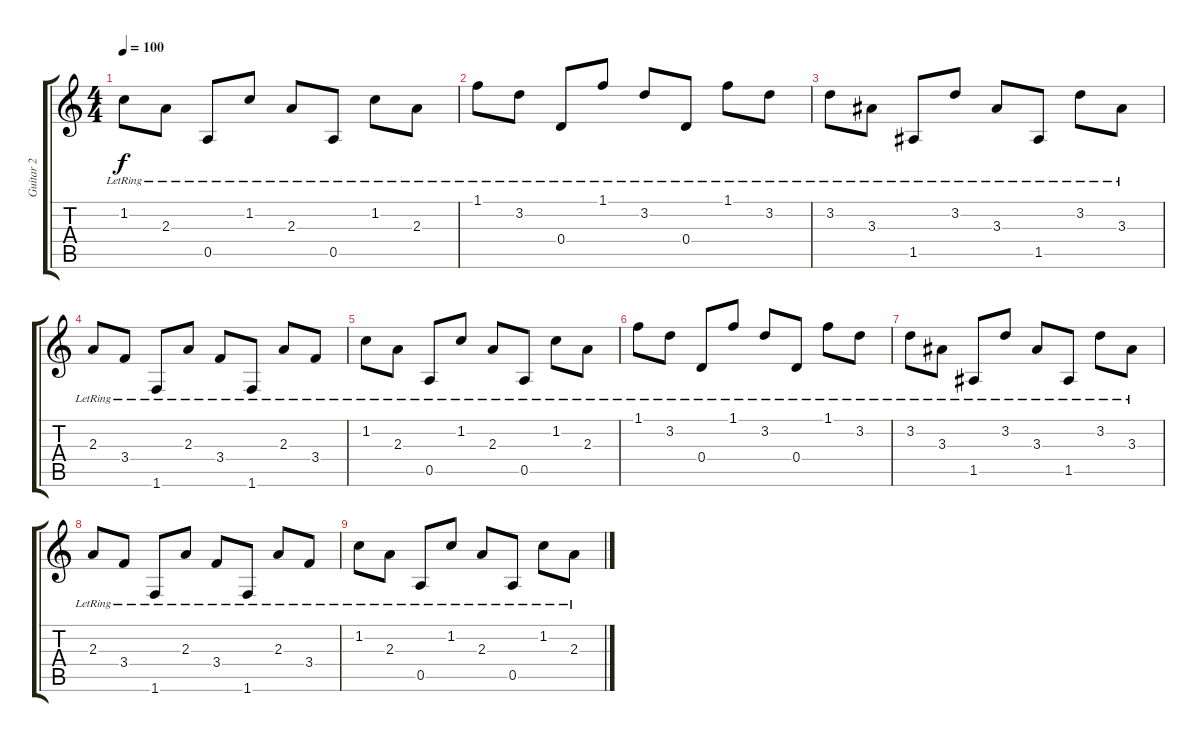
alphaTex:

\track ("Guitar 2" "Guitar 2") {instrument acousticguitarsteel}
\staff {score tabs}
\tuning (E4 B3 G3 D3 A2 E2) {hide}
\ts (4 4)
\tempo 100
\clef g2
\ks c
1.2{lr}.8{dy f} 2.3{lr}.8 0.5{lr}.8 1.2{lr}.8 2.3{lr}.8 0.5{lr}.8 1.2{lr}.8 2.3{lr}.8 |
1.1{lr}.8 3.2{lr}.8 0.4{lr}.8 1.1{lr}.8 3.2{lr}.8 0.4{lr}.8 1.1{lr}.8 3.2{lr}.8 |
3.2{lr}.8 3.3{lr}.8 1.5{lr}.8 3.2{lr}.8 3.3{lr}.8 1.5{lr}.8 3.2{lr}.8 3.3{lr}.8 |
2.3{lr}.8 3.4{lr}.8 1.6{lr}.8 2.3{lr}.8 3.4{lr}.8 1.6{lr}.8 2.3{lr}.8 3.4{lr}.8 |
1.2{lr}.8 2.3{lr}.8 0.5{lr}.8 1.2{lr}.8 2.3{lr}.8 0.5{lr}.8 1.2{lr}.8 2.3{lr}.8 |
1.1{lr}.8 3.2{lr}.8 0.4{lr}.8 1.1{lr}.8 3.2{lr}.8 0.4{lr}.8 1.1{lr}.8 3.2{lr}.8 |
3.2{lr}.8 3.3{lr}.8 1.5{lr}.8 3.2{lr}.8 3.3{lr}.8 1.5{lr}.8 3.2{lr}.8 3.3{lr}.8 |
2.3{lr}.8 3.4{lr}.8 1.6{lr}.8 2.3{lr}.8 3.4{lr}.8 1.6{lr}.8 2.3{lr}.8 3.4{lr}.8 |
1.2{lr}.8 2.3{lr}.8 0.5{lr}.8 1.2{lr}.8 2.3{lr}.8 0.5{lr}.8 1.2{lr}.8 2.3{lr}.8
